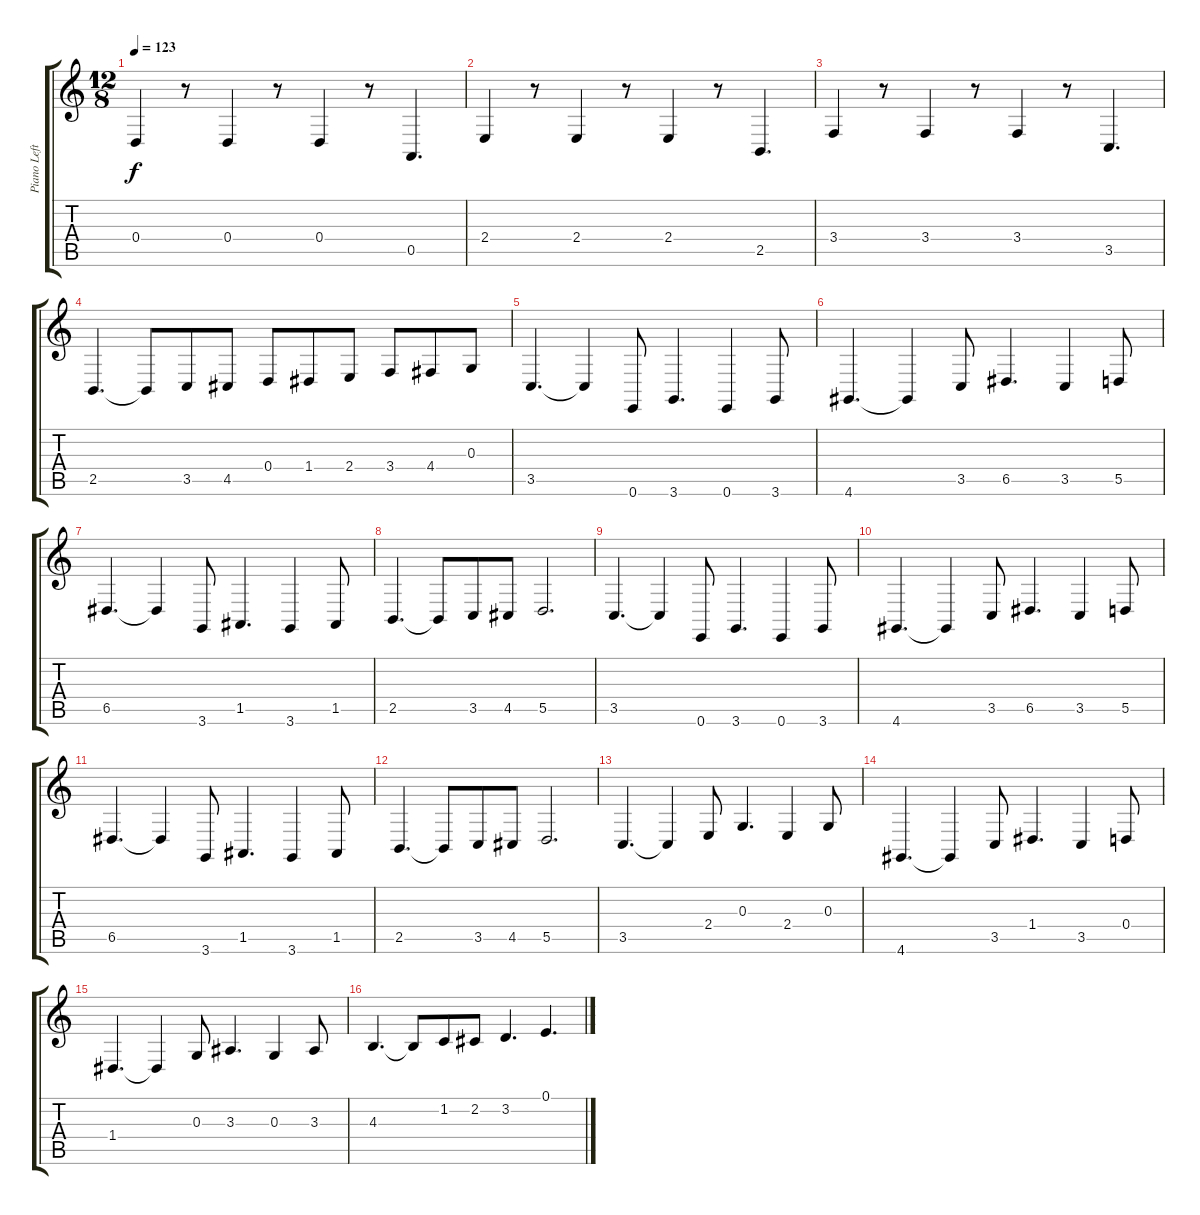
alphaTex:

\track ("Piano Left" "Piano Left") {instrument acousticgrandpiano}
\staff {score tabs}
\tuning (E4 B3 G3 D3 A2 E2) {hide}
\ts (12 8)
\tempo 123
\clef g2
\ks c
0.4.4{dy f} r.8 0.4.4 r.8 0.4.4 r.8 0.5.4{d} |
2.4.4 r.8 2.4.4 r.8 2.4.4 r.8 2.5.4{d} |
3.4.4 r.8 3.4.4 r.8 3.4.4 r.8 3.5.4{d} |
2.5.4{d} 2.5{t}.8 3.5.8 4.5.8 0.4.8 1.4.8 2.4.8 3.4.8 4.4.8 0.3.8 |
3.5.4{d} 3.5{t}.4 0.6.8 3.6.4{d} 0.6.4 3.6.8 |
4.6.4{d} 4.6{t}.4 3.5.8 6.5.4{d} 3.5.4 5.5.8 |
6.5.4{d} 6.5{t}.4 3.6.8 1.5.4{d} 3.6.4 1.5.8 |
2.5.4{d} 2.5{t}.8 3.5.8 4.5.8 5.5.2{d} |
3.5.4{d} 3.5{t}.4 0.6.8 3.6.4{d} 0.6.4 3.6.8 |
4.6.4{d} 4.6{t}.4 3.5.8 6.5.4{d} 3.5.4 5.5.8 |
6.5.4{d} 6.5{t}.4 3.6.8 1.5.4{d} 3.6.4 1.5.8 |
2.5.4{d} 2.5{t}.8 3.5.8 4.5.8 5.5.2{d} |
3.5.4{d} 3.5{t}.4 2.4.8 0.3.4{d} 2.4.4 0.3.8 |
4.6.4{d} 4.6{t}.4 3.5.8 1.4.4{d} 3.5.4 0.4.8 |
1.4.4{d} 1.4{t}.4 0.3.8 3.3.4{d} 0.3.4 3.3.8 |
4.3.4{d} 4.3{t}.8 1.2.8 2.2.8 3.2.4{d} 0.1.4{d}
